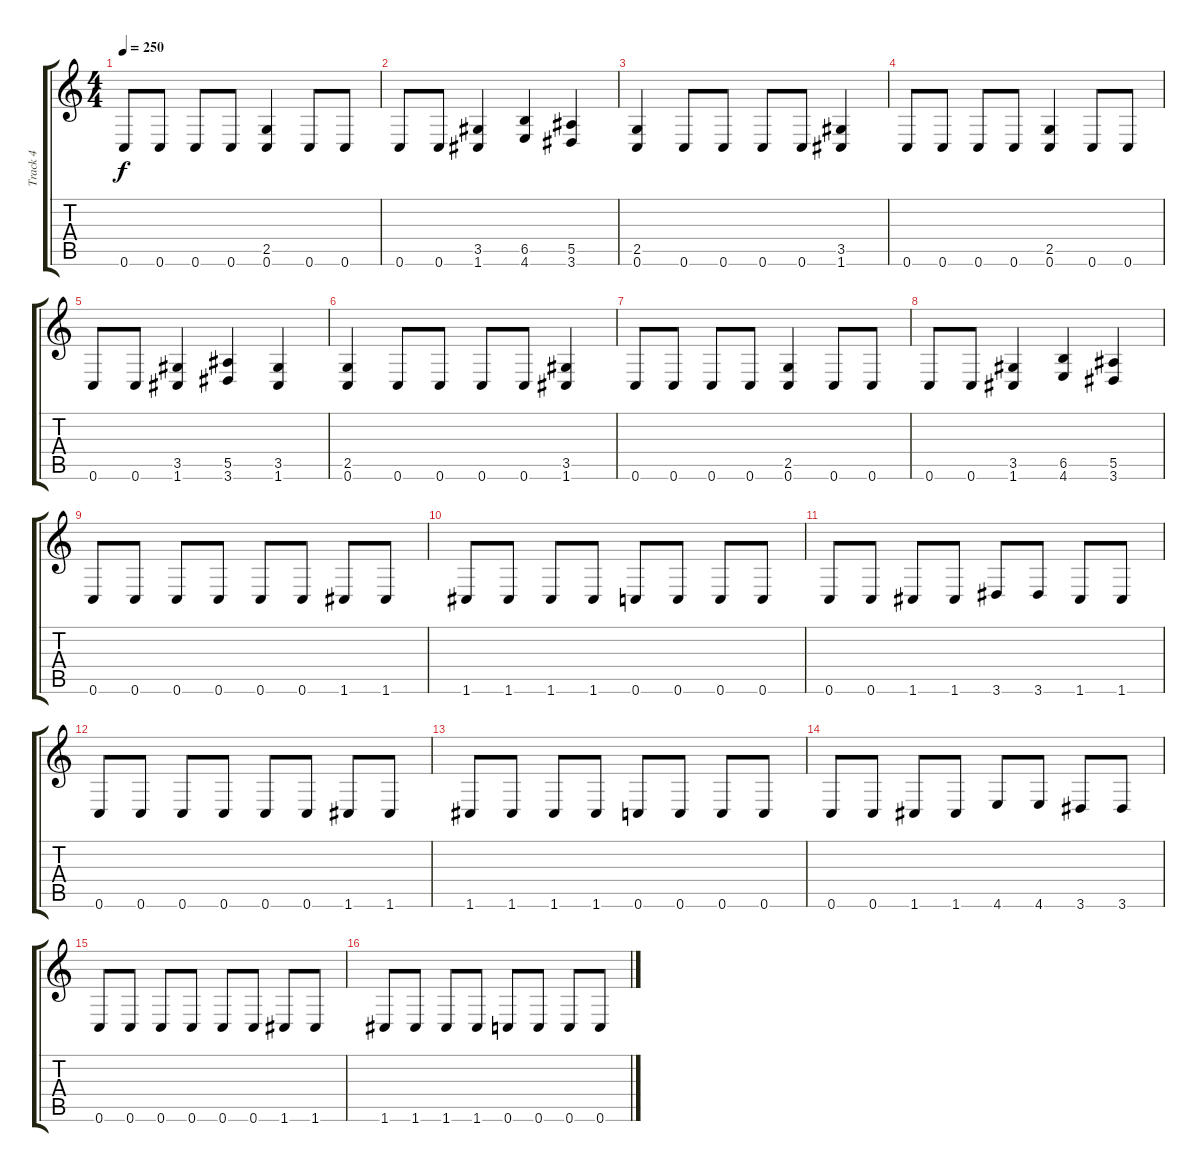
\track ("Track 4" "Track 4") {instrument distortionguitar}
\staff {score tabs}
\tuning (C4 G3 Eb3 Bb2 F2 C2) {hide}
\ts (4 4)
\tempo 250
\clef g2
\ks c
0.6.8{dy f} 0.6.8 0.6.8 0.6.8 (2.5 0.6).4 0.6.8 0.6.8 |
0.6.8 0.6.8 (3.5 1.6).4 (6.5 4.6).4 (5.5 3.6).4 |
(2.5 0.6).4 0.6.8 0.6.8 0.6.8 0.6.8 (3.5 1.6).4 |
0.6.8 0.6.8 0.6.8 0.6.8 (2.5 0.6).4 0.6.8 0.6.8 |
0.6.8 0.6.8 (3.5 1.6).4 (5.5 3.6).4 (3.5 1.6).4 |
(2.5 0.6).4 0.6.8 0.6.8 0.6.8 0.6.8 (3.5 1.6).4 |
0.6.8 0.6.8 0.6.8 0.6.8 (2.5 0.6).4 0.6.8 0.6.8 |
0.6.8 0.6.8 (3.5 1.6).4 (6.5 4.6).4 (5.5 3.6).4 |
0.6.8 0.6.8 0.6.8 0.6.8 0.6.8 0.6.8 1.6.8 1.6.8 |
1.6.8 1.6.8 1.6.8 1.6.8 0.6.8 0.6.8 0.6.8 0.6.8 |
0.6.8 0.6.8 1.6.8 1.6.8 3.6.8 3.6.8 1.6.8 1.6.8 |
0.6.8 0.6.8 0.6.8 0.6.8 0.6.8 0.6.8 1.6.8 1.6.8 |
1.6.8 1.6.8 1.6.8 1.6.8 0.6.8 0.6.8 0.6.8 0.6.8 |
0.6.8 0.6.8 1.6.8 1.6.8 4.6.8 4.6.8 3.6.8 3.6.8 |
0.6.8 0.6.8 0.6.8 0.6.8 0.6.8 0.6.8 1.6.8 1.6.8 |
1.6.8 1.6.8 1.6.8 1.6.8 0.6.8 0.6.8 0.6.8 0.6.8
